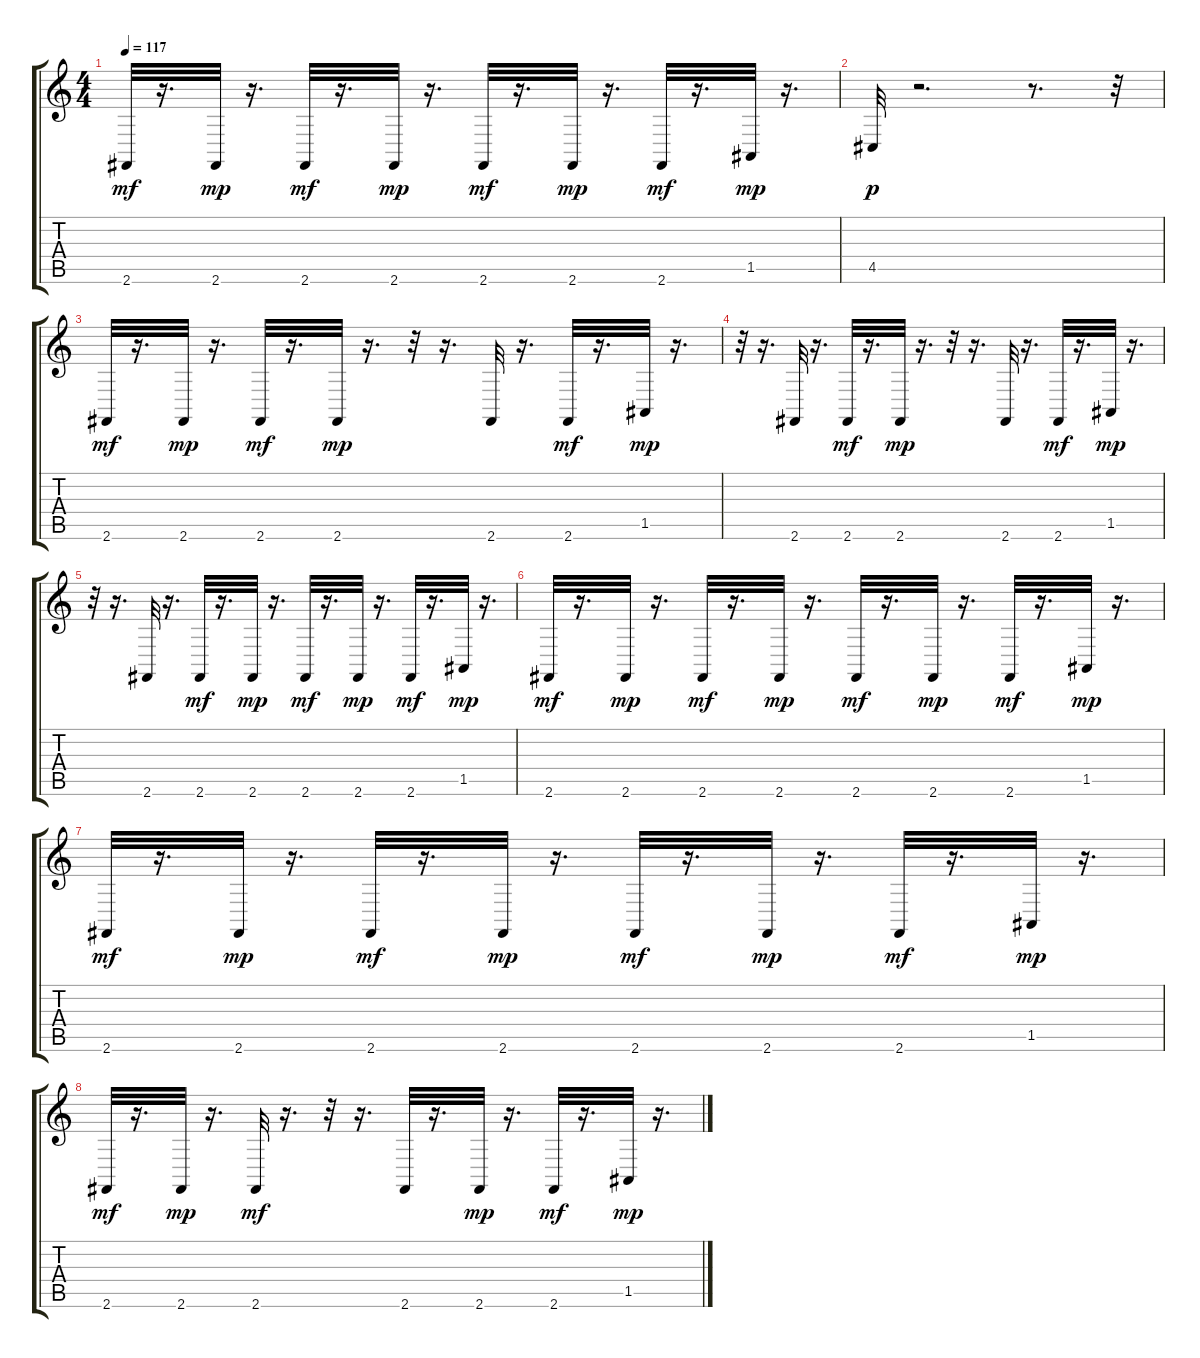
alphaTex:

\track "" {instrument gunshot}
\staff {score tabs}
\tuning (E4 B3 G3 D3 A2 E2) {hide}
\ts (4 4)
\tempo 117
\clef g2
\ks c
2.6.32{dy mf} r.16{d} 2.6.32{dy mp} r.16{d} 2.6.32{dy mf} r.16{d} 2.6.32{dy mp} r.16{d} 2.6.32{dy mf} r.16{d} 2.6.32{dy mp} r.16{d} 2.6.32{dy mf} r.16{d} 1.5.32{dy mp} r.16{d} |
4.5.32{dy p} r.2{d} r.8{d} r.32 |
2.6.32{dy mf} r.16{d} 2.6.32{dy mp} r.16{d} 2.6.32{dy mf} r.16{d} 2.6.32{dy mp} r.16{d} r.32 r.16{d} 2.6.32 r.16{d} 2.6.32{dy mf} r.16{d} 1.5.32{dy mp} r.16{d} |
r.32 r.16{d} 2.6.32 r.16{d} 2.6.32{dy mf} r.16{d} 2.6.32{dy mp} r.16{d} r.32 r.16{d} 2.6.32 r.16{d} 2.6.32{dy mf} r.16{d} 1.5.32{dy mp} r.16{d} |
r.32 r.16{d} 2.6.32 r.16{d} 2.6.32{dy mf} r.16{d} 2.6.32{dy mp} r.16{d} 2.6.32{dy mf} r.16{d} 2.6.32{dy mp} r.16{d} 2.6.32{dy mf} r.16{d} 1.5.32{dy mp} r.16{d} |
2.6.32{dy mf} r.16{d} 2.6.32{dy mp} r.16{d} 2.6.32{dy mf} r.16{d} 2.6.32{dy mp} r.16{d} 2.6.32{dy mf} r.16{d} 2.6.32{dy mp} r.16{d} 2.6.32{dy mf} r.16{d} 1.5.32{dy mp} r.16{d} |
2.6.32{dy mf} r.16{d} 2.6.32{dy mp} r.16{d} 2.6.32{dy mf} r.16{d} 2.6.32{dy mp} r.16{d} 2.6.32{dy mf} r.16{d} 2.6.32{dy mp} r.16{d} 2.6.32{dy mf} r.16{d} 1.5.32{dy mp} r.16{d} |
2.6.32{dy mf} r.16{d} 2.6.32{dy mp} r.16{d} 2.6.32{dy mf} r.16{d} r.32 r.16{d} 2.6.32 r.16{d} 2.6.32{dy mp} r.16{d} 2.6.32{dy mf} r.16{d} 1.5.32{dy mp} r.16{d}
